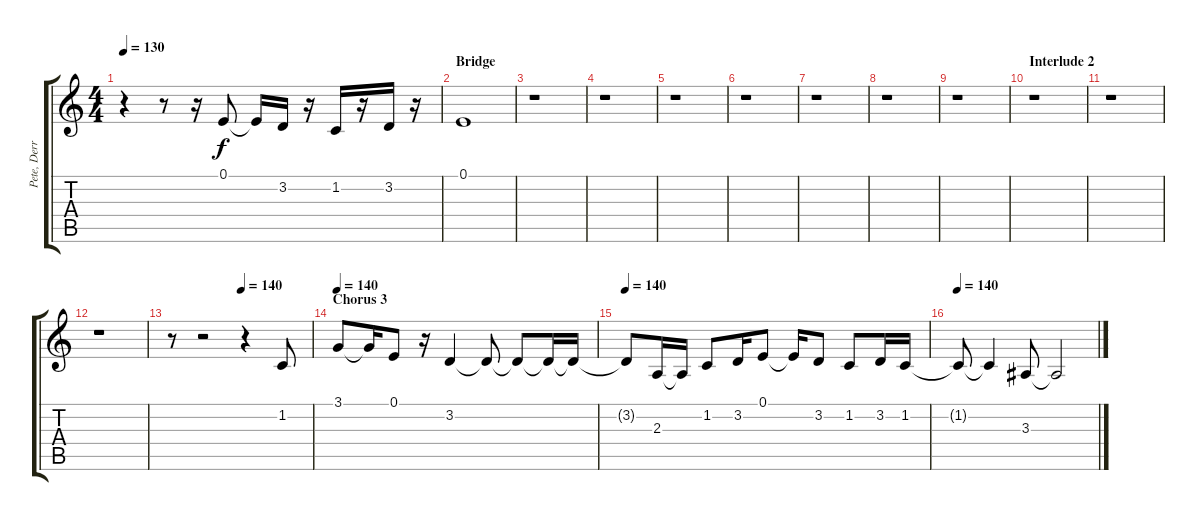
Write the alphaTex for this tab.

\track ("Pete, Derron (Sax)" "Pete, Derr") {instrument tenorsax}
\staff {score tabs}
\tuning (E4 B3 G3 D3 A2 E2) {hide}
\ts (4 4)
\tempo 130
\clef g2
\ks c
r.4{dy f} r.8 r.16 0.1.8 0.1{t}.16 3.2.16 r.16 1.2.16 r.16 3.2.16 r.16 |
\section ("" "Bridge")
0.1.1 |
r.1 |
r.1 |
r.1 |
r.1 |
r.1 |
r.1 |
r.1 |
\section ("" "Interlude 2")
r.1 |
r.1 |
r.1 |
\tempo (140 0.5)
r.8 r.2 r.4 1.2.8 |
\section ("" "Chorus 3")
\tempo 140
3.1.8 3.1{t}.16 0.1.8 r.16 3.2.4 3.2{t}.8 3.2{t}.8 3.2{t}.16 3.2{t}.16 |
\tempo 140
3.2{t}.8 2.3.16 2.3{t}.16 1.2.8 3.2.16 0.1.8 0.1{t}.16 3.2.8 1.2.8 3.2.16 1.2.16 |
\tempo 140
1.2{t}.8 1.2{t}.4 3.3.8 3.3{t}.2
